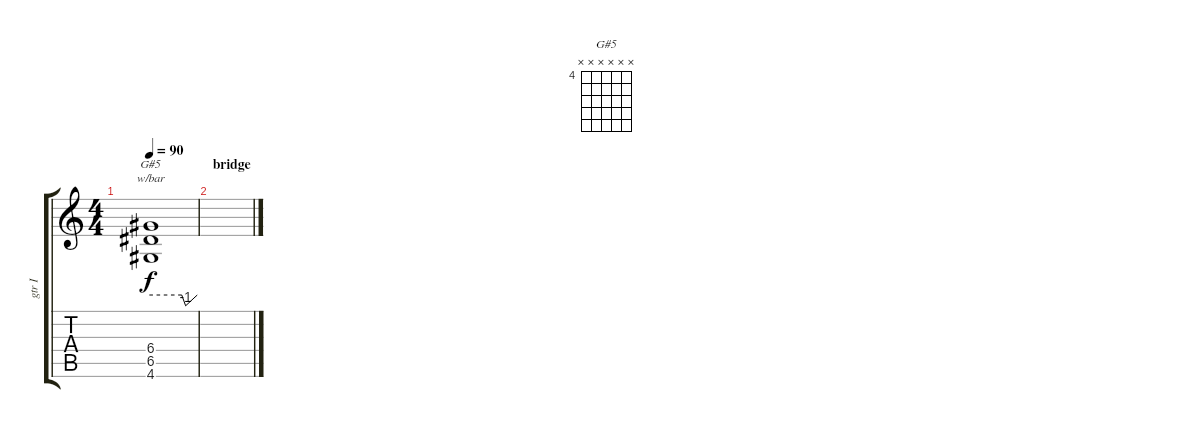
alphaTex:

\track ("gtr I" "gtr I") {instrument overdrivenguitar}
\staff {score tabs}
\tuning (E4 B3 G3 D3 A2 E2) {hide}
\chord ("G#5" x x x x x x) {firstfret 4}
\ts (4 4)
\tempo 90
\clef g2
\ks c
(6.4 6.5 4.6).1{tbe (custom default 0 0 40 0 45 -4 60 0) ch "G#5" dy f} |
\section ("" "bridge")
